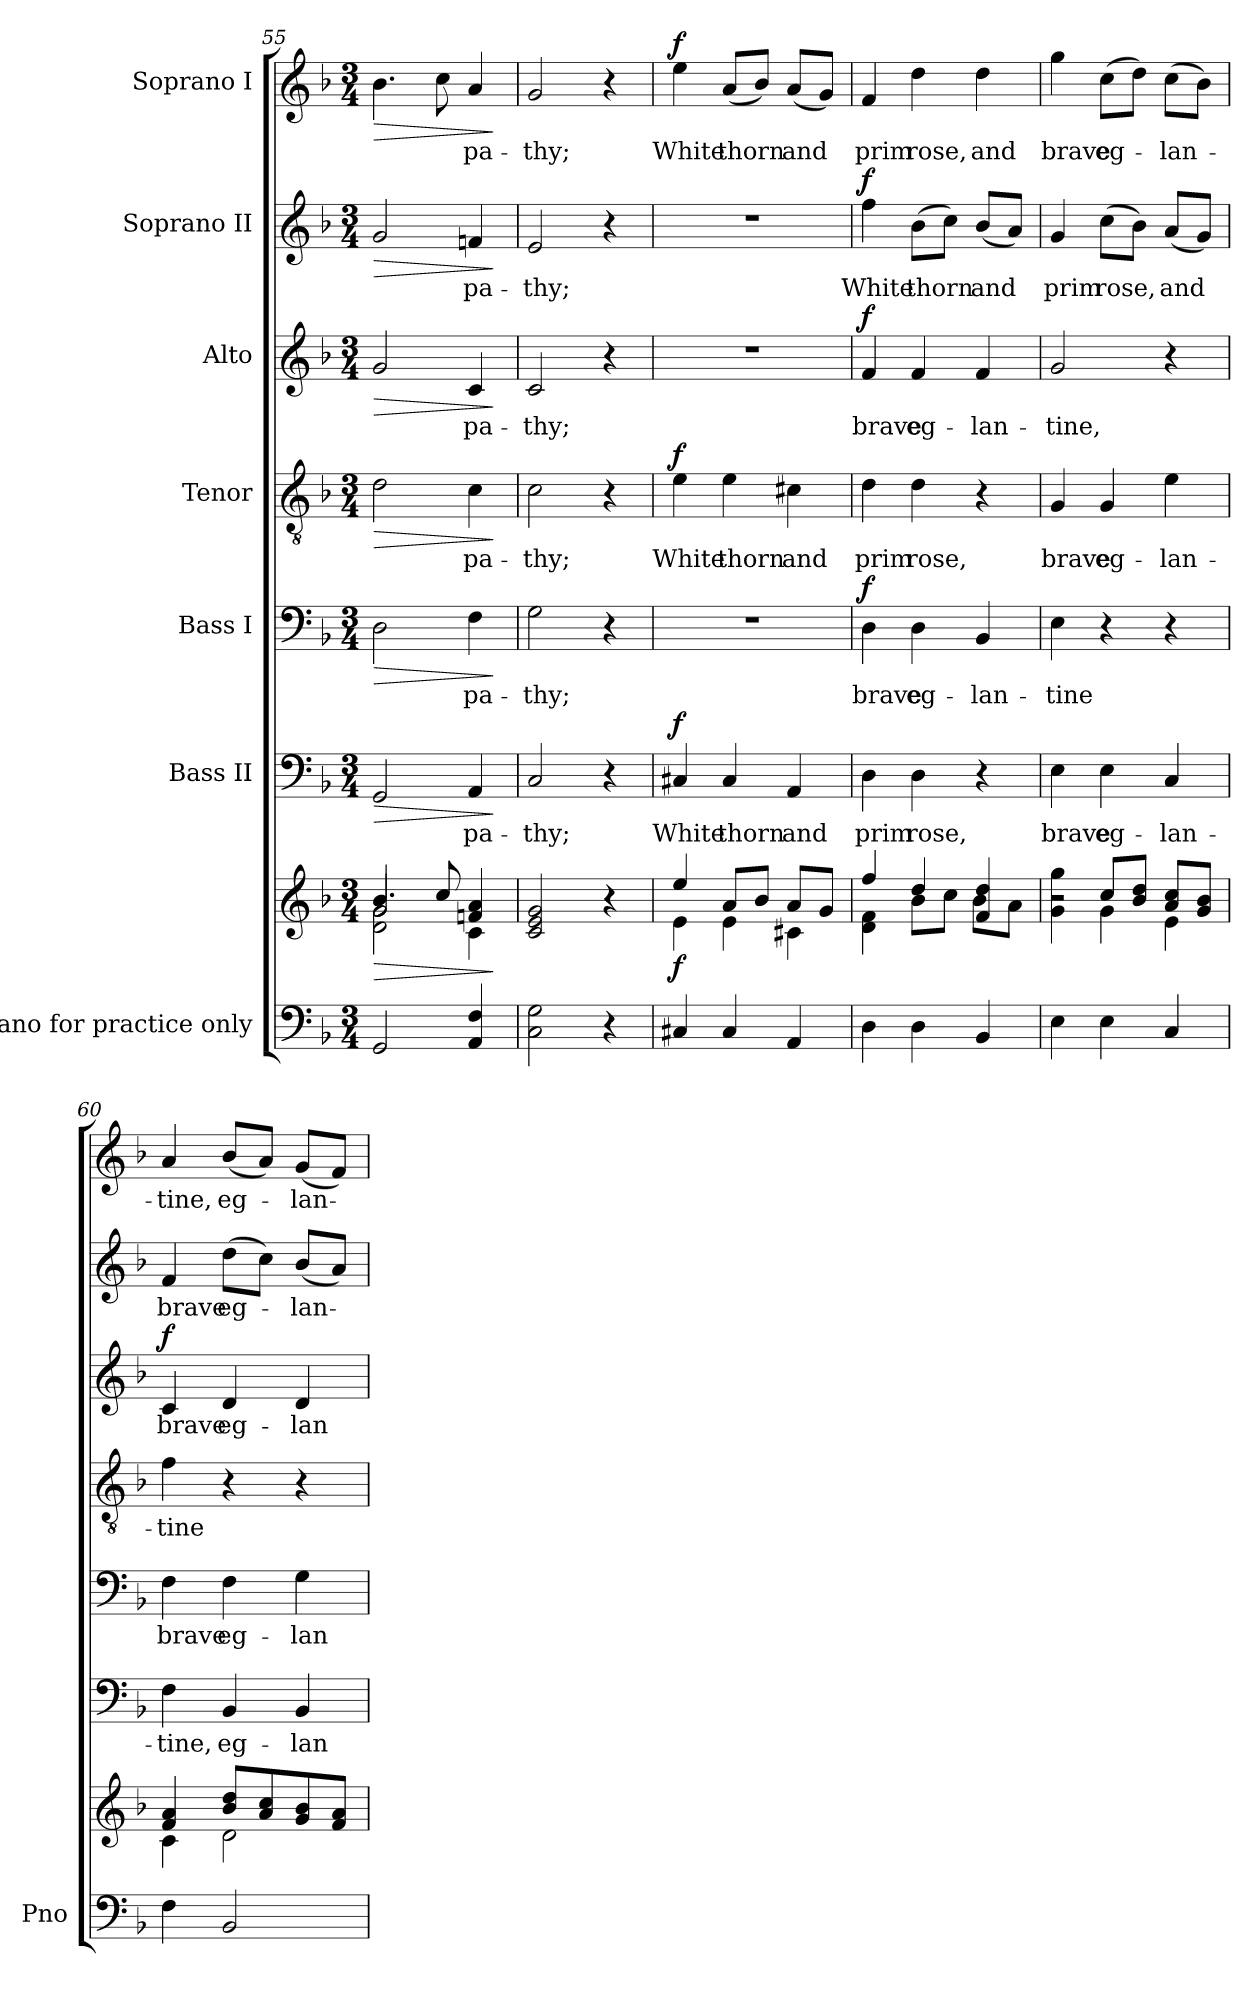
**kern	**kern	**dynam	**kern	**text	**dynam	**kern	**text	**dynam	**kern	**text	**dynam	**kern	**text	**dynam	**kern	**text	**dynam	**kern	**text	**dynam
*part7	*part7	*part7	*part6	*part6	*part6	*part5	*part5	*part5	*part4	*part4	*part4	*part3	*part3	*part3	*part2	*part2	*part2	*part1	*part1	*part1
*staff8	*staff7	*staff7/8	*staff6	*staff6	*staff6	*staff5	*staff5	*staff5	*staff4	*staff4	*staff4	*staff3	*staff3	*staff3	*staff2	*staff2	*staff2	*staff1	*staff1	*staff1
*I"Piano for practice only	*	*	*I"Bass II	*	*	*I"Bass I	*	*	*I"Tenor	*	*	*I"Alto	*	*	*I"Soprano II	*	*	*I"Soprano I	*	*
*I'Pno	*	*	*	*	*	*	*	*	*	*	*	*	*	*	*	*	*	*	*	*
*clefF4	*clefG2	*	*clefF4	*	*	*clefF4	*	*	*clefGv2	*	*	*clefG2	*	*	*clefG2	*	*	*clefG2	*	*
*k[b-]	*k[b-]	*	*k[b-]	*	*	*k[b-]	*	*	*k[b-]	*	*	*k[b-]	*	*	*k[b-]	*	*	*k[b-]	*	*
*M3/4	*M3/4	*	*M3/4	*	*	*M3/4	*	*	*M3/4	*	*	*M3/4	*	*	*M3/4	*	*	*M3/4	*	*
=55	=55	=55	=55	=55	=55	=55	=55	=55	=55	=55	=55	=55	=55	=55	=55	=55	=55	=55	=55	=55
!	!	!LO:HP:b	!	!	!LO:HP:b	!	!	!LO:HP:b	!	!	!LO:HP:b	!	!	!LO:HP:b	!	!	!LO:HP:b	!	!	!LO:HP:b
*	*^	*	*	*	*	*	*	*	*	*	*	*	*	*	*	*	*	*	*	*
*	*	*^	*	*	*	*	*	*	*	*	*	*	*	*	*	*	*	*	*	*	*
2GG/	4.b-/	2d\ 2g\	2g/	>	2GG/	.	>	2D\	.	>	2d\	.	>	2g/	.	>	2g/	.	>	4.b-\	.	>
.	8cc/	.	.	.	.	.	.	.	.	.	.	.	.	.	.	.	.	.	.	8cc\	.	.
4AA/ 4F/	4fn/ 4a/	4c\	4ryy	.	4AA/	-pa-	.	4F\	-pa-	.	4c\	-pa-	.	4c/	pa-	.	4fn/	-pa-	.	4a/	-pa-	.
*	*v	*v	*v	*	*	*	*	*	*	*	*	*	*	*	*	*	*	*	*	*	*	*
.	.	]	.	.	]	.	.	]	.	.	]	.	.	]	.	.	]	.	.	]
=56	=56	=56	=56	=56	=56	=56	=56	=56	=56	=56	=56	=56	=56	=56	=56	=56	=56	=56	=56	=56
2C\ 2G\	2c/ 2e/ 2g/	.	2C/	-thy;	.	2G\	-thy;	.	2c\	-thy;	.	2c/	-thy;	.	2e/	-thy;	.	2g/	-thy;	.
4r	4r	.	4r	.	.	4r	.	.	4r	.	.	4r	.	.	4r	.	.	4r	.	.
=57	=57	=57	=57	=57	=57	=57	=57	=57	=57	=57	=57	=57	=57	=57	=57	=57	=57	=57	=57	=57
*	*^	*	*	*	*	*	*	*	*	*	*	*	*	*	*	*	*	*	*	*
!	!	!	!LO:DY:b	!	!	!LO:DY:a	!	!	!	!	!	!LO:DY:a	!	!	!	!	!	!	!	!	!LO:DY:a
4C#X/	4ee/	4e\	f	4C#X/	White-	f	2.r	.	.	4e\	White-	f	2.r	.	.	2.r	.	.	4ee\	White-	f
4C#/	8a/L	4e\	.	4C#/	-thorn	.	.	.	.	4e\	-thorn	.	.	.	.	.	.	.	(8a/L	-thorn	.
.	8b-/J	.	.	.	.	.	.	.	.	.	.	.	.	.	.	.	.	.	8b-/J)	.	.
4AA/	8a/L	4c#X\	.	4AA/	and	.	.	.	.	4c#X\	and	.	.	.	.	.	.	.	(8a/L	and	.
.	8g/J	.	.	.	.	.	.	.	.	.	.	.	.	.	.	.	.	.	8g/J)	.	.
=58	=58	=58	=58	=58	=58	=58	=58	=58	=58	=58	=58	=58	=58	=58	=58	=58	=58	=58	=58	=58	=58
!	!	!	!	!	!	!	!	!	!LO:DY:a	!	!	!	!	!	!LO:DY:a	!	!	!LO:DY:a	!	!	!
4D\	4ff/	4d\ 4f\	.	4D\	prim-	.	4D\	brave	f	4d\	prim-	.	4f/	brave	f	4ff\	White-	f	4f/	prim-	.
4D\	4dd/	8b-\L	.	4D\	-rose,	.	4D\	eg-	.	4d\	-rose,	.	4f/	eg-	.	(8b-\L	-thorn	.	4dd\	-rose,	.
.	.	8cc\J	.	.	.	.	.	.	.	.	.	.	.	.	.	8cc\J)	.	.	.	.	.
4BB-/	4f/ 4dd/	8b-\L	.	4r	.	.	4BB-/	-lan-	.	4r	.	.	4f/	-lan-	.	(8b-/L	and	.	4dd\	and	.
.	.	8a\J	.	.	.	.	.	.	.	.	.	.	.	.	.	8a/J)	.	.	.	.	.
=59	=59	=59	=59	=59	=59	=59	=59	=59	=59	=59	=59	=59	=59	=59	=59	=59	=59	=59	=59	=59	=59
*	*	*^	*	*	*	*	*	*	*	*	*	*	*	*	*	*	*	*	*	*	*
4E\	4g\ 4gg\	4ryy	2r	.	4E\	brave	.	4E\	-tine	.	4G/	brave	.	2g/	-tine,	.	4g/	prim-	.	4gg\	brave	.
4E\	8cc/L	4g\	.	.	4E\	eg-	.	4r	.	.	4G/	eg-	.	.	.	.	(8cc\L	-rose,	.	(8cc\L	eg-	.
.	8b-/ 8dd/J	.	.	.	.	.	.	.	.	.	.	.	.	.	.	.	8b-\J)	.	.	8dd\J)	.	.
4C/	8a/ 8cc/L	4e\	4ryy	.	4C/	-lan-	.	4r	.	.	4e\	-lan-	.	4r	.	.	(8a/L	and	.	(8cc\L	-lan-	.
.	8g/ 8b-/J	.	.	.	.	.	.	.	.	.	.	.	.	.	.	.	8g/J)	.	.	8b-\J)	.	.
*	*	*v	*v	*	*	*	*	*	*	*	*	*	*	*	*	*	*	*	*	*	*	*
=60	=60	=60	=60	=60	=60	=60	=60	=60	=60	=60	=60	=60	=60	=60	=60	=60	=60	=60	=60	=60	=60
!	!	!	!	!	!	!	!	!	!	!	!	!	!	!	!LO:DY:a	!	!	!	!	!	!
4F\	4f/ 4a/	4c\	.	4F\	-tine,	.	4F\	brave	.	4f\	-tine	.	4c/	brave	f	4f/	brave	.	4a/	-tine,	.
2BB-/	8b-/ 8dd/L	2d\	.	4BB-/	eg-	.	4F\	eg-	.	4r	.	.	4d/	eg-	.	(8dd\L	eg-	.	(8b-/L	eg-	.
.	8a/ 8cc/	.	.	.	.	.	.	.	.	.	.	.	.	.	.	8cc\J)	.	.	8a/J)	.	.
.	8g/ 8b-/	.	.	4BB-/	-lan-	.	4G\	-lan-	.	4r	.	.	4d/	-lan-	.	(8b-/L	-lan-	.	(8g/L	-lan-	.
.	8f/ 8a/J	.	.	.	.	.	.	.	.	.	.	.	.	.	.	8a/J)	.	.	8f/J)	.	.
*	*v	*v	*	*	*	*	*	*	*	*	*	*	*	*	*	*	*	*	*	*	*
=	=	=	=	=	=	=	=	=	=	=	=	=	=	=	=	=	=	=	=	=
*-	*-	*-	*-	*-	*-	*-	*-	*-	*-	*-	*-	*-	*-	*-	*-	*-	*-	*-	*-	*-
